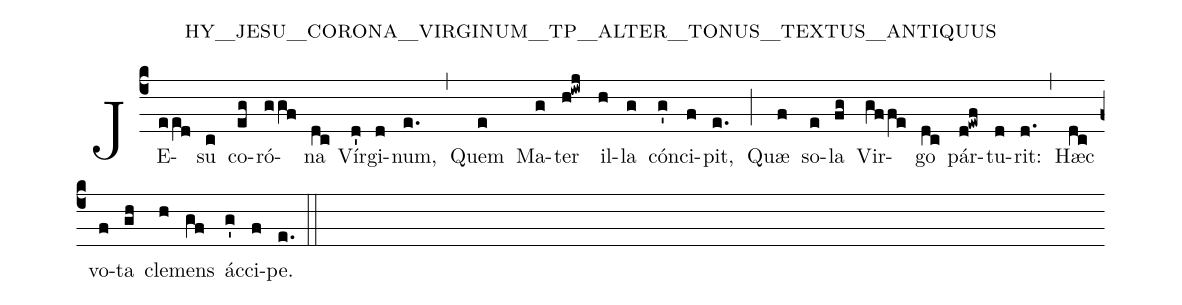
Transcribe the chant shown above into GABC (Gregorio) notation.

name: hy_jesu_corona_virginum_tp_alter_tonus_textus_antiquus;
%%
(c4) <v>\def\J{\raise2pt\hbox{J}}\J</v>E(ee[ll:1]d)su(c) co(eg)ró(ggf)na(dc) Vír(d')gi(d)num,(e.) (,) Quem(e) Ma(g)ter(h!iwj) il(h)la(g) cón(g')ci(f)pit,(e.) (;) Quæ(f) so(e)la(fg) Vir(gffe)go(dc) pár(d!ewf)tu(d)rit:(d.) (,) Hæc(dc) vo(f)ta(gh) cle(h)mens(gf) ác(g')ci(f)pe.(e.) (::)

%2. Qui(ee[ll:1]d) pa(c)scis(eg) in(ggf)ter(dc) lí(d')li(d)a,(e.) (,) Sep(e)tus(g) cho(h!iwj)ré(h)is(g) Vír(g')gi(f)num,(e.) (;) Spon(f)sus(e) de(fg)có(gffe)rus(dc) gló(d!ewf)ri(d)a,(d.) (,) Spon(dc)sís(f)que(gh) red(h)dens(gf) prǽ(g')mi(f)a.(e.) (::)
%
%3. Quo(ee[ll:1]d)cúm(c)que(eg) per(ggf)gis,(dc) Vír(d')gi(d)nes(e.) (,) Se(e)quún(g)tur,(h!iwj) at(h)que(g) láu(g')di(f)bus(e.) (;) Post(f) te(e) ca(fg)nén(gffe)tes(dc) cúr(d!ewf)si(d)tant,(d.) (,) Hým(dc)nós(f)que(gh) dul(h)ces(gf) pér(g')so(f)nant.(e.) (::)
%
%4.Te(ee[ll:1]d) de(c)pre(eg)cá(ggf)mur(dc) lár(d')gi(d)us,(e.) (,) No(e)stris(g) a(h!iwj)dáu(h)ge(g) sén(g')si(f)bus,(e.) (;) Ne(f)scí(e)re(fg) pror(gffe)sus(dc) óm(d!ewf)ni(d)a(d.) (,) Cor(dc)rup(f)ti(gh)ó(h)nis(gf) vúl(g')ne(f)ra.(e.) (::)
%
%5. Laus,(ee[ll:1]d) ho(c)nor,(eg) vir(ggf)tus,(dc) gló(d')ri(d)a(e.) (,) De(e)o(g) Pa(h!iwj)tri(h) et(g) Fí(g')li(f)o,(e.) (;) San(f)cto(e) si(fg)mul(gffe) Pa(dc)rá(d!ewf)cli(d)to,(d.) (,) In(dc) sæ(f)cu(gh)ló(h)rum(gf) sǽ(g')cu(f)la.(e.) (::) A(efe)men.(de..) (::)
